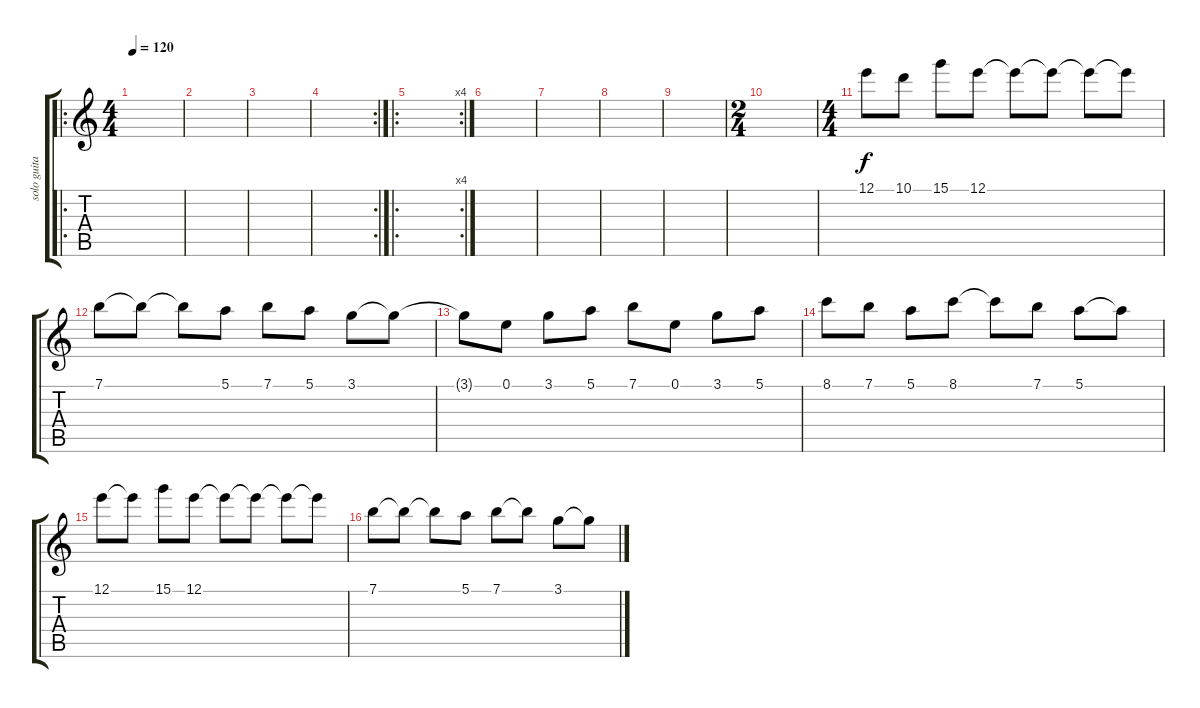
\track ("solo guitar" "solo guita") {instrument overdrivenguitar}
\staff {score tabs}
\tuning (E4 B3 G3 D3 A2 E2) {hide}
\ro
\ts (4 4)
\tempo 120
\clef g2
\ks c
|
|
|
\rc 2
|
\ro
\rc 4
|
|
|
|
|
\ts (2 4)
|
\ts (4 4)
12.1.8 10.1.8 15.1.8 12.1.8 12.1{t}.8 12.1{t}.8 12.1{t}.8 12.1{t}.8 |
7.1.8 7.1{t}.8 7.1{t}.8 5.1.8 7.1.8 5.1.8 3.1.8 3.1{t}.8 |
3.1{t}.8 0.1.8 3.1.8 5.1.8 7.1.8 0.1.8 3.1.8 5.1.8 |
8.1.8 7.1.8 5.1.8 8.1.8 8.1{t}.8 7.1.8 5.1.8 5.1{t}.8 |
12.1.8 12.1{t}.8 15.1.8 12.1.8 12.1{t}.8 12.1{t}.8 12.1{t}.8 12.1{t}.8 |
7.1.8 7.1{t}.8 7.1{t}.8 5.1.8 7.1.8 7.1{t}.8 3.1.8 3.1{t}.8
